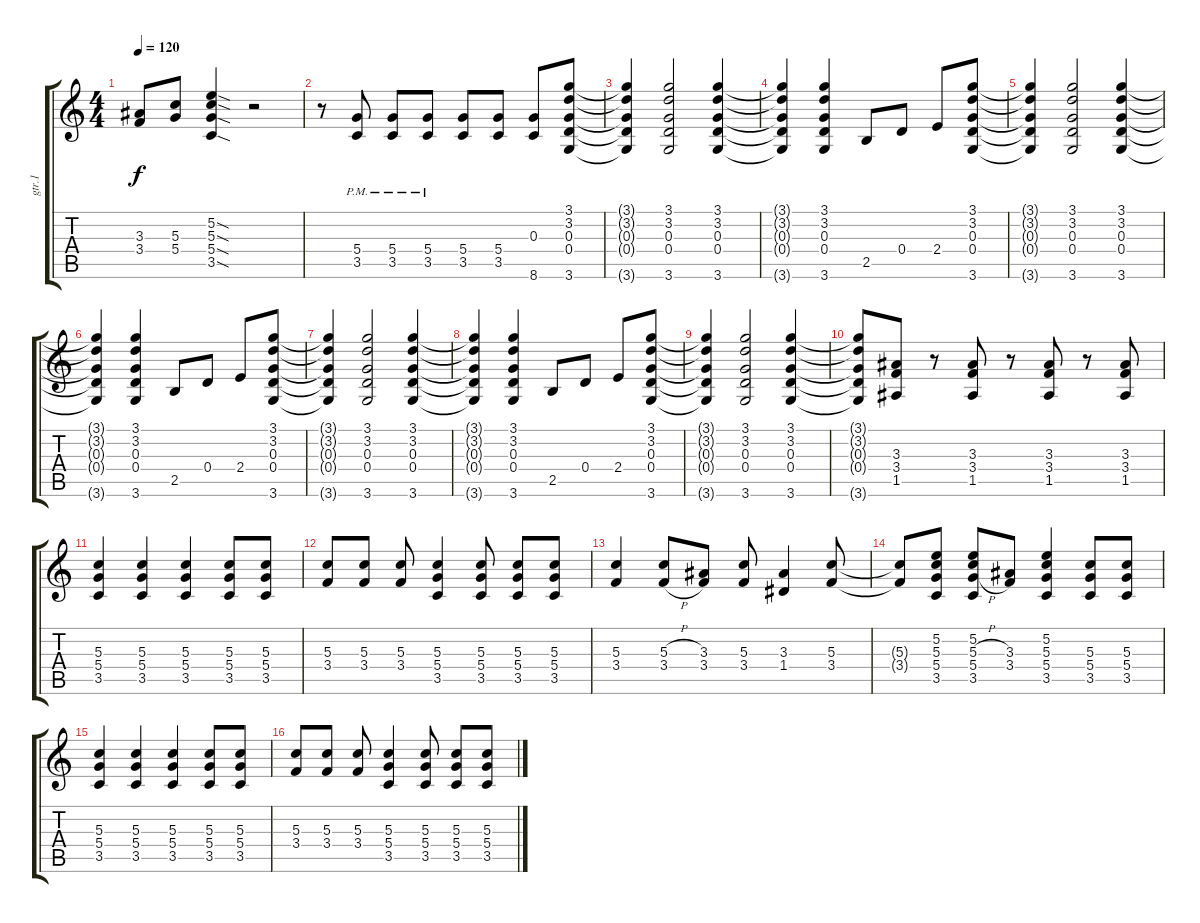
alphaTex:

\track ("gtr.1" "gtr.1") {instrument overdrivenguitar}
\staff {score tabs}
\tuning (E4 B3 G3 D3 A2 E2) {hide}
\ts (4 4)
\tempo 120
\clef g2
\ks c
(3.3{t} 3.4{t}).8{dy f} (5.3 5.4).8 (5.2{sod} 5.3{sod} 5.4{sod} 3.5{sod}).4 r.2 |
r.8 (5.4{pm} 3.5{pm}).8 (5.4{pm} 3.5{pm}).8 (5.4{pm} 3.5{pm}).8 (5.4 3.5).8 (5.4 3.5).8 (0.3 8.6).8 (3.1 3.2 0.3 0.4 3.6).8 |
(3.1{t} 3.2{t} 0.3{t} 0.4{t} 3.6{t}).4 (3.1 3.2 0.3 0.4 3.6).2 (3.1 3.2 0.3 0.4 3.6).4 |
(3.1{t} 3.2{t} 0.3{t} 0.4{t} 3.6{t}).4 (3.1 3.2 0.3 0.4 3.6).4 2.5.8 0.4.8 2.4.8 (3.1 3.2 0.3 0.4 3.6).8 |
(3.1{t} 3.2{t} 0.3{t} 0.4{t} 3.6{t}).4 (3.1 3.2 0.3 0.4 3.6).2 (3.1 3.2 0.3 0.4 3.6).4 |
(3.1{t} 3.2{t} 0.3{t} 0.4{t} 3.6{t}).4 (3.1 3.2 0.3 0.4 3.6).4 2.5.8 0.4.8 2.4.8 (3.1 3.2 0.3 0.4 3.6).8 |
(3.1{t} 3.2{t} 0.3{t} 0.4{t} 3.6{t}).4 (3.1 3.2 0.3 0.4 3.6).2 (3.1 3.2 0.3 0.4 3.6).4 |
(3.1{t} 3.2{t} 0.3{t} 0.4{t} 3.6{t}).4 (3.1 3.2 0.3 0.4 3.6).4 2.5.8 0.4.8 2.4.8 (3.1 3.2 0.3 0.4 3.6).8 |
(3.1{t} 3.2{t} 0.3{t} 0.4{t} 3.6{t}).4 (3.1 3.2 0.3 0.4 3.6).2 (3.1 3.2 0.3 0.4 3.6).4 |
(3.1{t} 3.2{t} 0.3{t} 0.4{t} 3.6{t}).8 (3.3 3.4 1.5).8 r.8 (3.3 3.4 1.5).8 r.8 (3.3 3.4 1.5).8 r.8 (3.3 3.4 1.5).8 |
(5.3 5.4 3.5).4 (5.3 5.4 3.5).4 (5.3 5.4 3.5).4 (5.3 5.4 3.5).8 (5.3 5.4 3.5).8 |
(5.3 3.4).8 (5.3 3.4).8 (5.3 3.4).8 (5.3 5.4 3.5).4 (5.3 5.4 3.5).8 (5.3 5.4 3.5).8 (5.3 5.4 3.5).8 |
(5.3 3.4).4 (5.3{h} 3.4{h}).8 (3.3 3.4).8 (5.3 3.4).8 (3.3 1.4).4 (5.3 3.4).8 |
(5.3{t} 3.4{t}).8 (5.2 5.3 5.4 3.5).8 (5.2 5.3{h} 5.4{h} 3.5).8 (3.3 3.4).8 (5.2 5.3 5.4 3.5).4 (5.3 5.4 3.5).8 (5.3 5.4 3.5).8 |
(5.3 5.4 3.5).4 (5.3 5.4 3.5).4 (5.3 5.4 3.5).4 (5.3 5.4 3.5).8 (5.3 5.4 3.5).8 |
(5.3 3.4).8 (5.3 3.4).8 (5.3 3.4).8 (5.3 5.4 3.5).4 (5.3 5.4 3.5).8 (5.3 5.4 3.5).8 (5.3 5.4 3.5).8
